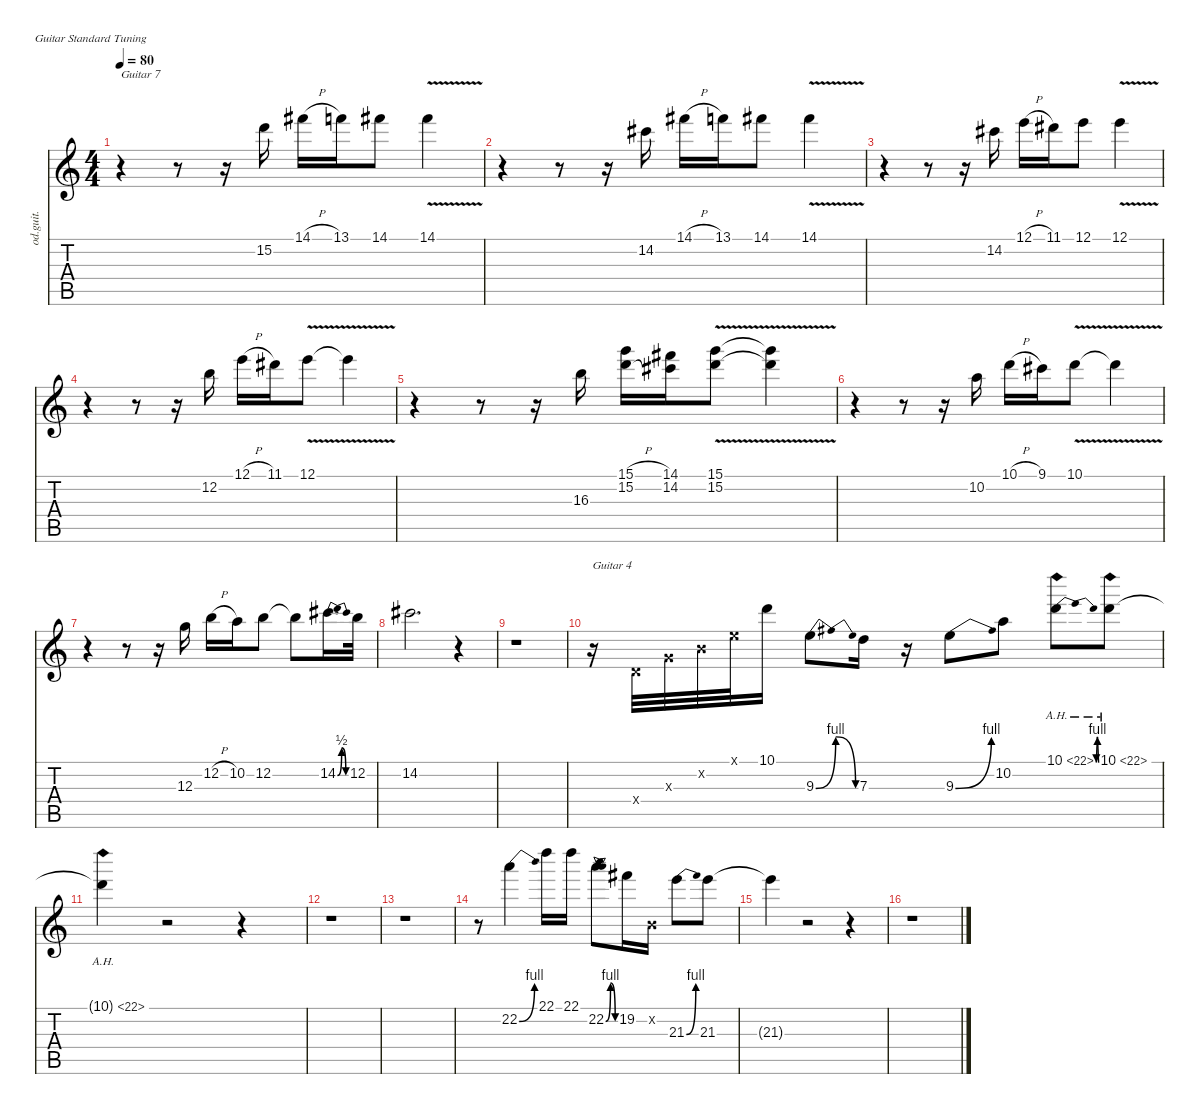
\defaultSystemsLayout 4
\hideDynamics
\bracketExtendMode nobrackets
\track ("Guitar solo 1 (4, 7)" "od.guit.") {instrument overdrivenguitar}
\staff {score tabs}
\tuning (E4 B3 G3 D3 A2 E2)
\ts (4 4)
\tempo 80
\clef g2
\ks c
r.4{txt "Guitar 7" dy f beam Down} r.8{beam Down} r.16{beam Down} 15.2.16{beam Down} 14.1{h acc #}.16{beam Down} 13.1.16{beam Down} 14.1{acc #}.8{beam Down} 14.1{v acc #}.4{beam Down} |
r.4{beam Down} r.8{beam Down} r.16{beam Down} 14.2{acc #}.16{beam Down} 14.1{h acc #}.16{beam Down} 13.1.16{beam Down} 14.1{acc #}.8{beam Down} 14.1{v acc #}.4{beam Down} |
r.4{beam Down} r.8{beam Down} r.16{beam Down} 14.2{acc #}.16{beam Down} 12.1{h}.16{beam Down} 11.1{acc #}.16{beam Down} 12.1.8{beam Down} 12.1{v}.4{beam Down} |
r.4{beam Down} r.8{beam Down} r.16{beam Down} 12.2.16{beam Down} 12.1{h}.16{beam Down} 11.1{acc #}.16{beam Down} 12.1{v}.8{beam Down} 12.1{v t}.4{beam Down} |
r.4{beam Down} r.8{beam Down} r.16{beam Down} 16.3.16{beam Down} (15.1{h} 15.2{h}).16{beam Down} (14.1{acc #} 14.2{acc #}).16{beam Down} (15.1{v} 15.2{v}).8{beam Down} (15.1{v t} 15.2{v t}).4{beam Down} |
r.4{beam Down} r.8{beam Down} r.16{beam Down} 10.2.16{beam Down} 10.1{h}.16{beam Down} 9.1{acc #}.16{beam Down} 10.1{v}.8{beam Down} 10.1{v t}.4{beam Down} |
r.4{beam Down} r.8{beam Down} r.16{beam Down} 12.3.16{beam Down} 12.2{h}.16{beam Down} 10.2.16{beam Down} 12.2.8{beam Down} 12.2{t}.8{beam Down} 14.2{be (bendrelease 0 0 15 2 30 2 45 0) acc #}.16{d beam Down} 12.2.32{beam Down} |
14.2{acc #}.2{d beam Down} r.4{beam Down} |
r.1{beam Down} |
r.16{txt "Guitar 4" beam Down} 0.4{x}.32{beam Up} 0.3{x}.32{beam Up} 0.2{x}.32{beam Up} 0.1{x}.32{beam Up} 10.1.16{beam Up} 9.3{be (bendrelease 0 0 15 4 30 4 45 0)}.8{beam Down} 7.3.16{beam Down} r.16{beam Down} 9.3{be (bend 0 0 30 4)}.8{beam Down} 10.2.8{beam Down} 10.1{be (bendrelease 0 0 15 4 30 4 45 0) ah 12}.8{beam Down} 10.1{ah 12}.8{beam Down} |
10.1{ah 12 t}.4{beam Down} r.2{beam Down} r.4{beam Down} |
r.1{beam Down} |
r.1{beam Down} |
r.8{beam Down} 22.2{be (bend 0 0 30 4)}.4{beam Down} 22.1.16{beam Down} 22.1.16{beam Down} 22.2{be (bendrelease 0 0 15 4 30 4 45 0)}.8{beam Down} 19.2{acc #}.16{beam Down} 0.2{x}.16{beam Down} 21.3{be (bend 0 0 30 4)}.8{beam Down} 21.3.8{beam Down} |
21.3{t}.4{beam Down} r.2{beam Down} r.4{beam Down} |
r.1{beam Down}
